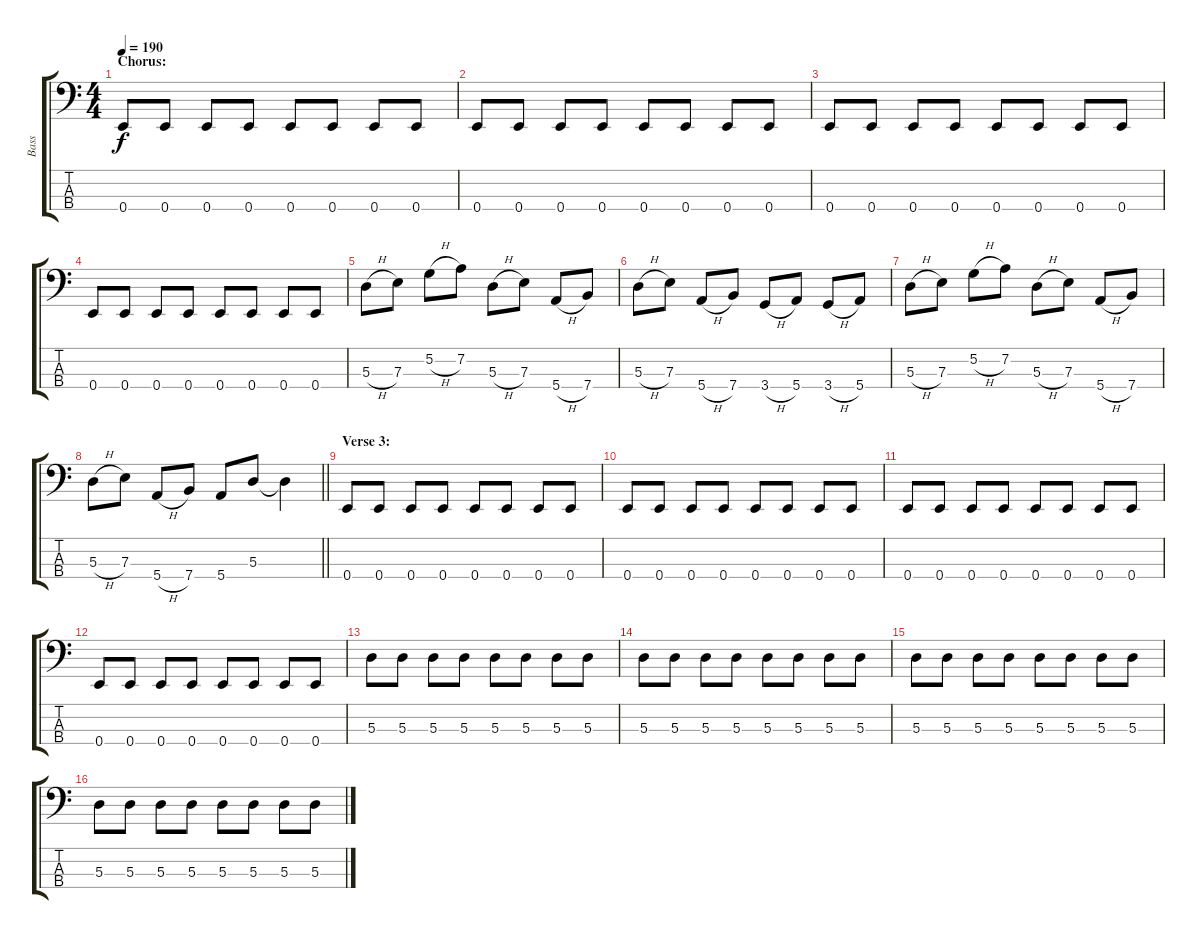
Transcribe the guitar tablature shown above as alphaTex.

\track ("Bass" "Bass") {instrument electricbassfinger}
\staff {score tabs}
\tuning (G2 D2 A1 E1) {hide}
\ts (4 4)
\section ("" "Chorus:")
\tempo 190
\clef f4
\ks c
0.4.8{dy f} 0.4.8 0.4.8 0.4.8 0.4.8 0.4.8 0.4.8 0.4.8 |
0.4.8 0.4.8 0.4.8 0.4.8 0.4.8 0.4.8 0.4.8 0.4.8 |
0.4.8 0.4.8 0.4.8 0.4.8 0.4.8 0.4.8 0.4.8 0.4.8 |
0.4.8 0.4.8 0.4.8 0.4.8 0.4.8 0.4.8 0.4.8 0.4.8 |
5.3{h}.8 7.3.8 5.2{h}.8 7.2.8 5.3{h}.8 7.3.8 5.4{h}.8 7.4.8 |
5.3{h}.8 7.3.8 5.4{h}.8 7.4.8 3.4{h}.8 5.4.8 3.4{h}.8 5.4.8 |
5.3{h}.8 7.3.8 5.2{h}.8 7.2.8 5.3{h}.8 7.3.8 5.4{h}.8 7.4.8 |
\barLineRight lightlight
5.3{h}.8 7.3.8 5.4{h}.8 7.4.8 5.4.8 5.3.8 5.3{t}.4 |
\section ("" "Verse 3:")
0.4.8 0.4.8 0.4.8 0.4.8 0.4.8 0.4.8 0.4.8 0.4.8 |
0.4.8 0.4.8 0.4.8 0.4.8 0.4.8 0.4.8 0.4.8 0.4.8 |
0.4.8 0.4.8 0.4.8 0.4.8 0.4.8 0.4.8 0.4.8 0.4.8 |
0.4.8 0.4.8 0.4.8 0.4.8 0.4.8 0.4.8 0.4.8 0.4.8 |
5.3.8 5.3.8 5.3.8 5.3.8 5.3.8 5.3.8 5.3.8 5.3.8 |
5.3.8 5.3.8 5.3.8 5.3.8 5.3.8 5.3.8 5.3.8 5.3.8 |
5.3.8 5.3.8 5.3.8 5.3.8 5.3.8 5.3.8 5.3.8 5.3.8 |
5.3.8 5.3.8 5.3.8 5.3.8 5.3.8 5.3.8 5.3.8 5.3.8
